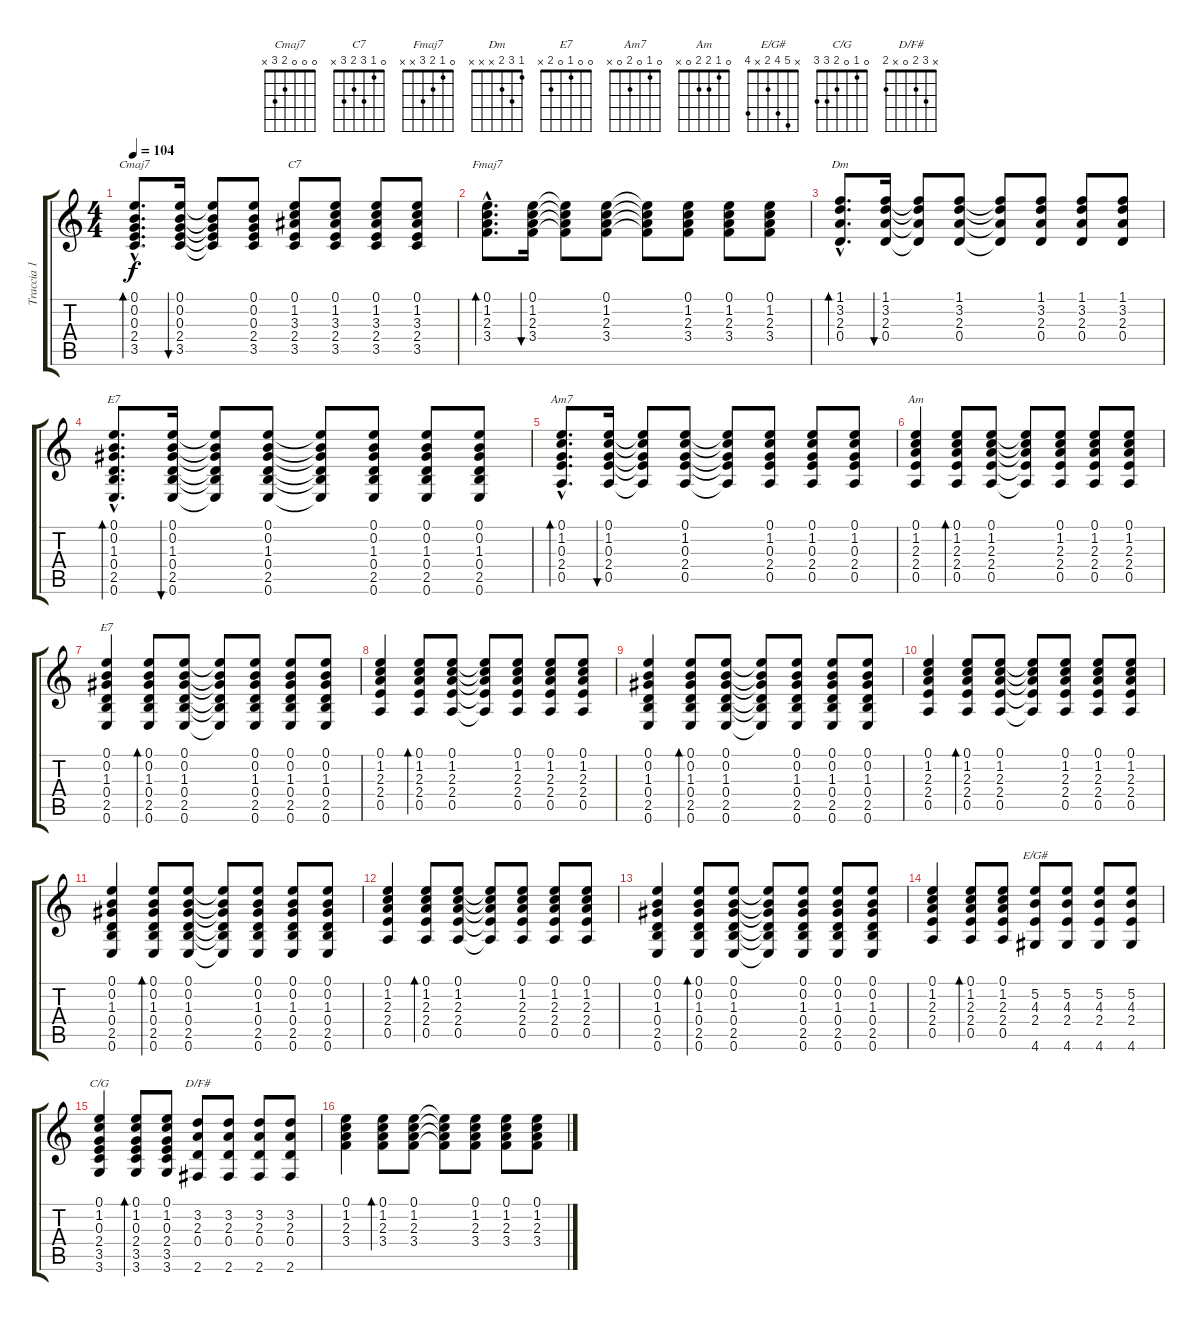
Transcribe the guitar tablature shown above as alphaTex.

\track ("Traccia 1" "Traccia 1") {instrument acousticguitarnylon}
\staff {score tabs}
\tuning (E4 B3 G3 D3 A2 E2) {hide}
\chord ("Cmaj7" 0 0 0 2 3 x)
\chord ("C7" 0 1 3 2 3 x)
\chord ("Fmaj7" 0 1 2 3 x x)
\chord ("Dm" 1 3 2 x x x)
\chord ("E7" 0 0 1 0 2 0)
\chord ("Am7" 0 1 0 2 0 x)
\chord ("Am" 0 1 2 2 0 x)
\chord ("E7" 0 0 1 0 2 x)
\chord ("E/G#" x 5 4 2 x 4)
\chord ("C/G" 0 1 0 2 3 3)
\chord ("D/F#" x 3 2 0 x 2)
\ts (4 4)
\tempo 104
\clef g2
\ks c
(0.1{hac} 0.2{hac} 0.3{hac} 2.4{hac} 3.5{hac}).8{d bd 240 ch "Cmaj7" dy f} (0.1 0.2 0.3 2.4 3.5).16{bu 240} (0.1{t} 0.2{t} 0.3{t} 2.4{t} 3.5{t}).8 (0.1 0.2 0.3 2.4 3.5).8 (0.1 1.2 3.3 2.4 3.5).8{ch "C7"} (0.1 1.2 3.3 2.4 3.5).8 (0.1 1.2 3.3 2.4 3.5).8 (0.1 1.2 3.3 2.4 3.5).8 |
(0.1{hac} 1.2{hac} 2.3{hac} 3.4{hac}).8{d bd 240 ch "Fmaj7"} (0.1 1.2 2.3 3.4).16{bu 240} (0.1{t} 1.2{t} 2.3{t} 3.4{t}).8 (0.1 1.2 2.3 3.4).8 (0.1{t} 1.2{t} 2.3{t} 3.4{t}).8 (0.1 1.2 2.3 3.4).8 (0.1 1.2 2.3 3.4).8 (0.1 1.2 2.3 3.4).8 |
(1.1{hac} 3.2{hac} 2.3{hac} 0.4{hac}).8{d bd 480 ch "Dm"} (1.1 3.2 2.3 0.4).16{bu 480} (1.1{t} 3.2{t} 2.3{t} 0.4{t}).8 (1.1 3.2 2.3 0.4).8 (1.1{t} 3.2{t} 2.3{t} 0.4{t}).8 (1.1 3.2 2.3 0.4).8 (1.1 3.2 2.3 0.4).8 (1.1 3.2 2.3 0.4).8 |
(0.1{hac} 0.2{hac} 1.3{hac} 0.4{hac} 2.5{hac} 0.6{hac}).8{d bd 480 ch "E7"} (0.1 0.2 1.3 0.4 2.5 0.6).16{bu 480} (0.1{t} 0.2{t} 1.3{t} 0.4{t} 2.5{t} 0.6{t}).8 (0.1 0.2 1.3 0.4 2.5 0.6).8 (0.1{t} 0.2{t} 1.3{t} 0.4{t} 2.5{t} 0.6{t}).8 (0.1 0.2 1.3 0.4 2.5 0.6).8 (0.1 0.2 1.3 0.4 2.5 0.6).8 (0.1 0.2 1.3 0.4 2.5 0.6).8 |
(0.1{hac} 1.2{hac} 0.3{hac} 2.4{hac} 0.5{hac}).8{d bd 480 ch "Am7"} (0.1 1.2 0.3 2.4 0.5).16{bu 480} (0.1{t} 1.2{t} 0.3{t} 2.4{t} 0.5{t}).8 (0.1 1.2 0.3 2.4 0.5).8 (0.1{t} 1.2{t} 0.3{t} 2.4{t} 0.5{t}).8 (0.1 1.2 0.3 2.4 0.5).8 (0.1 1.2 0.3 2.4 0.5).8 (0.1 1.2 0.3 2.4 0.5).8 |
(0.1 1.2 2.3 2.4 0.5).4{ch "Am"} (0.1 1.2 2.3 2.4 0.5).8{bd 480} (0.1 1.2 2.3 2.4 0.5).8 (0.1{t} 1.2{t} 2.3{t} 2.4{t} 0.5{t}).8 (0.1 1.2 2.3 2.4 0.5).8 (0.1 1.2 2.3 2.4 0.5).8 (0.1 1.2 2.3 2.4 0.5).8 |
(0.1 0.2 1.3 0.4 2.5 0.6).4{ch "E7"} (0.1 0.2 1.3 0.4 2.5 0.6).8{bd 480} (0.1 0.2 1.3 0.4 2.5 0.6).8 (0.1{t} 0.2{t} 1.3{t} 0.4{t} 2.5{t} 0.6{t}).8 (0.1 0.2 1.3 0.4 2.5 0.6).8 (0.1 0.2 1.3 0.4 2.5 0.6).8 (0.1 0.2 1.3 0.4 2.5 0.6).8 |
(0.1 1.2 2.3 2.4 0.5).4 (0.1 1.2 2.3 2.4 0.5).8{bd 480} (0.1 1.2 2.3 2.4 0.5).8 (0.1{t} 1.2{t} 2.3{t} 2.4{t} 0.5{t}).8 (0.1 1.2 2.3 2.4 0.5).8 (0.1 1.2 2.3 2.4 0.5).8 (0.1 1.2 2.3 2.4 0.5).8 |
(0.1 0.2 1.3 0.4 2.5 0.6).4 (0.1 0.2 1.3 0.4 2.5 0.6).8{bd 480} (0.1 0.2 1.3 0.4 2.5 0.6).8 (0.1{t} 0.2{t} 1.3{t} 0.4{t} 2.5{t} 0.6{t}).8 (0.1 0.2 1.3 0.4 2.5 0.6).8 (0.1 0.2 1.3 0.4 2.5 0.6).8 (0.1 0.2 1.3 0.4 2.5 0.6).8 |
(0.1 1.2 2.3 2.4 0.5).4 (0.1 1.2 2.3 2.4 0.5).8{bd 480} (0.1 1.2 2.3 2.4 0.5).8 (0.1{t} 1.2{t} 2.3{t} 2.4{t} 0.5{t}).8 (0.1 1.2 2.3 2.4 0.5).8 (0.1 1.2 2.3 2.4 0.5).8 (0.1 1.2 2.3 2.4 0.5).8 |
(0.1 0.2 1.3 0.4 2.5 0.6).4 (0.1 0.2 1.3 0.4 2.5 0.6).8{bd 480} (0.1 0.2 1.3 0.4 2.5 0.6).8 (0.1{t} 0.2{t} 1.3{t} 0.4{t} 2.5{t} 0.6{t}).8 (0.1 0.2 1.3 0.4 2.5 0.6).8 (0.1 0.2 1.3 0.4 2.5 0.6).8 (0.1 0.2 1.3 0.4 2.5 0.6).8 |
(0.1 1.2 2.3 2.4 0.5).4 (0.1 1.2 2.3 2.4 0.5).8{bd 480} (0.1 1.2 2.3 2.4 0.5).8 (0.1{t} 1.2{t} 2.3{t} 2.4{t} 0.5{t}).8 (0.1 1.2 2.3 2.4 0.5).8 (0.1 1.2 2.3 2.4 0.5).8 (0.1 1.2 2.3 2.4 0.5).8 |
(0.1 0.2 1.3 0.4 2.5 0.6).4 (0.1 0.2 1.3 0.4 2.5 0.6).8{bd 480} (0.1 0.2 1.3 0.4 2.5 0.6).8 (0.1{t} 0.2{t} 1.3{t} 0.4{t} 2.5{t} 0.6{t}).8 (0.1 0.2 1.3 0.4 2.5 0.6).8 (0.1 0.2 1.3 0.4 2.5 0.6).8 (0.1 0.2 1.3 0.4 2.5 0.6).8 |
(0.1 1.2 2.3 2.4 0.5).4 (0.1 1.2 2.3 2.4 0.5).8{bd 480} (0.1 1.2 2.3 2.4 0.5).8 (5.2 4.3 2.4 4.6).8{ch "E/G#"} (5.2 4.3 2.4 4.6).8 (5.2 4.3 2.4 4.6).8 (5.2 4.3 2.4 4.6).8 |
(0.1 1.2 0.3 2.4 3.5 3.6).4{ch "C/G"} (0.1 1.2 0.3 2.4 3.5 3.6).8{bd 480} (0.1 1.2 0.3 2.4 3.5 3.6).8 (3.2 2.3 0.4 2.6).8{ch "D/F#"} (3.2 2.3 0.4 2.6).8 (3.2 2.3 0.4 2.6).8 (3.2 2.3 0.4 2.6).8 |
(0.1 1.2 2.3 3.4).4 (0.1 1.2 2.3 3.4).8{bd 480} (0.1 1.2 2.3 3.4).8 (0.1{t} 1.2{t} 2.3{t} 3.4{t}).8 (0.1 1.2 2.3 3.4).8 (0.1 1.2 2.3 3.4).8 (0.1 1.2 2.3 3.4).8
